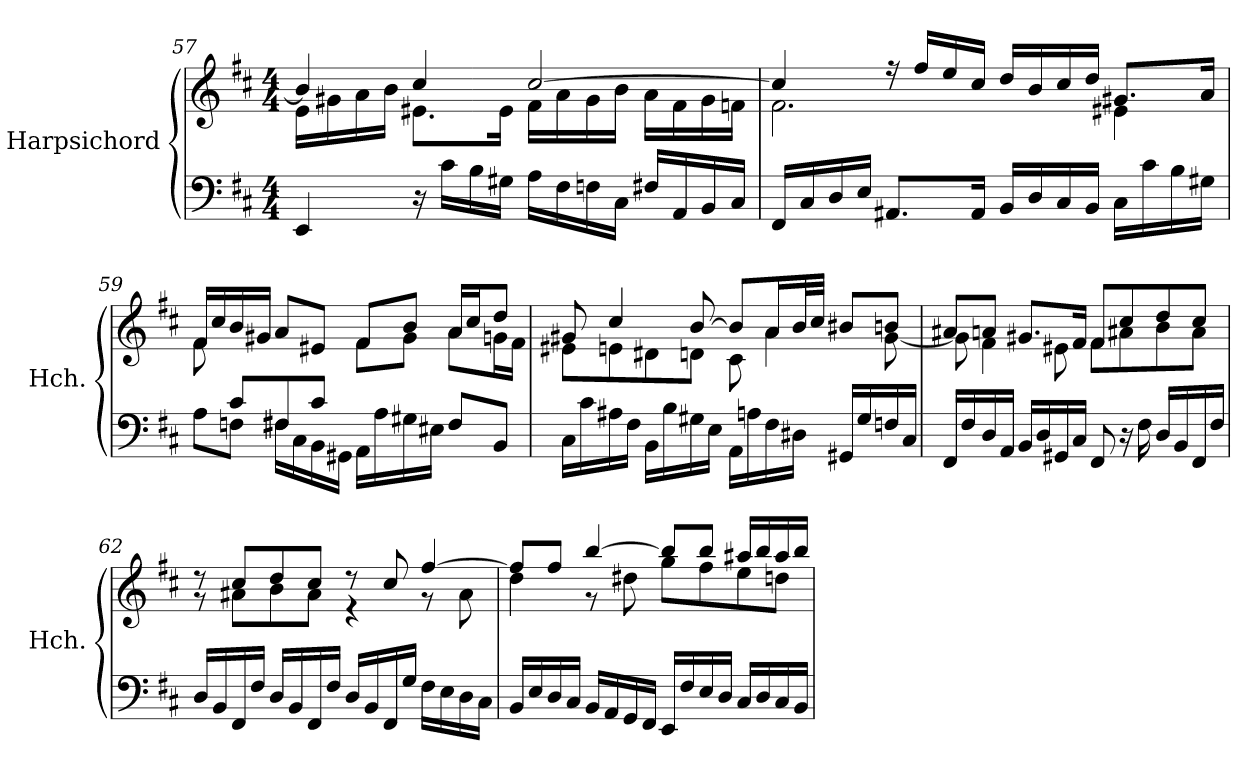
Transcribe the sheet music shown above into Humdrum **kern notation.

**kern	**kern
*part1	*part1
*staff2	*staff1
*I"Harpsichord	*
*I'Hch.	*
*clefF4	*clefG2
*k[f#c#]	*k[f#c#]
*M4/4	*M4/4
=57	=57
*	*^
4EE/	4b/]	16e\LL
.	.	16g#X\
.	.	16a\
.	.	16b\JJ
16r	4cc#/	8.e#X\L
16c#\LL	.	.
16B\	.	.
16G#X\JJ	.	16e#\Jk
16A\LL	[2cc#/	16f#\LL
16F#\	.	16a\
16Fn\	.	16g#\
16C#\JJ	.	16b\JJ
16F#X/LL	.	16a\LL
16AA/	.	16f#\
16BB/	.	16g#\
16C#/JJ	.	16fn\JJ
!!LO:LB:g=z	!!
=58	=58	=58
16FF#/LL	4cc#/]	2.f#\
16C#/	.	.
16D/	.	.
16E/JJ	.	.
8.AA#X/L	16r	.
.	16ff#/LL	.
.	16ee/	.
16AA#/Jk	16cc#/JJ	.
16BB/LL	16dd/LL	.
16D/	16b/	.
16C#/	16cc#/	.
16BB/JJ	16dd/JJ	.
16C#\LL	8.g#X/L	4e#X\
16c#\	.	.
16B\	.	.
16G#X\JJ	16a/Jk	.
=59	=59	=59
*^	*	*
8A\L	8ryy	16f#/LL	8f#\
.	.	16cc#/	.
8Fn\J	8c#/L	16b/	4.ryy
.	.	16g#X/JJ	.
16F#X\LL	8F#/	8a/L	.
16C#\	.	.	.
16BB\	8c#/J	8e#X/J	.
16GG#X\JJ	.	.	.
16AA\LL	2ryy	8f#/L	8f#\L
16A\	.	.	.
16G#X\	.	8b/J	8g#\J
16E#X\JJ	.	.	.
8F#/L	.	16a/LL	8a\L
.	.	16cc#/J	.
8BB/J	.	8dd/J	16gn\L
.	.	.	16f#\JJ
*v	*v	*	*
!!LO:PB:g=z	!!
=60	=60	=60
16C#\LL	8g#X/	8e#X\L
16c#\	.	.
16A#X\	4cc#/	8en\
16F#\JJ	.	.
16BB\LL	.	8d#X\
16B\	.	.
16G#X\	[8b/	8dn\J
16E\JJ	.	.
16AA\LL	8b/L]	8c#\
16An\	.	.
16F#\	16a/L	4a\
16D#X\JJ	32b/L	.
.	32cc#/JJJ	.
16GG#X/LL	8b#X/L	.
16G#/	.	.
16Fn/	8bn/J	[8g#\
16C#/JJ	.	.
=61	=61	=61
16FF#/LL	8a#X/L	8g#\]
16F#/	.	.
16D/	8an/J	4f#\
16AA/JJ	.	.
16BB/LL	8.g#X/L	.
16D/	.	.
16GG#X/	.	8e#X\
16C#/JJ	16f#/Jk	.
8FF#/	8f#/L	8f#\L
16r	8cc#/	8a#X\
16F#\	.	.
16D/LL	8dd/	8b\
16BB/	.	.
16FF#/	8cc#/J	8a#\J
16F#/JJ	.	.
!!LO:LB:g=z	!!
=62	=62	=62
16D/LL	8r	8r
16BB/	.	.
16FF#/	8cc#/L	8a#X\L
16F#/JJ	.	.
16D/LL	8dd/	8b\
16BB/	.	.
16FF#/	8cc#/J	8a#\J
16F#/JJ	.	.
16D/LL	8r	4r
16BB/	.	.
16FF#/	8cc#/	.
16G/JJ	.	.
16F#\LL	[4ff#/	8r
16E\	.	.
16D\	.	8a#\
16C#\JJ	.	.
=63	=63	=63
16BB/LL	8ff#/L]	4dd\
16E/	.	.
16D/	8ff#/J	.
16C#/JJ	.	.
16BB/LL	[4bb/	8r
16AA/	.	.
16GG/	.	8dd#X\
16FF#/JJ	.	.
16EE/LL	8bb/L]	8gg\L
16F#/	.	.
16E/	8bb/J	8ff#\
16D/JJ	.	.
16C#/LL	16aa#X/LL	8ee\
16D/	16bb/	.
16C#/	16aa#/	8ddn\J
16BB/JJ	16bb/JJ	.
*	*v	*v
=	=
*-	*-
